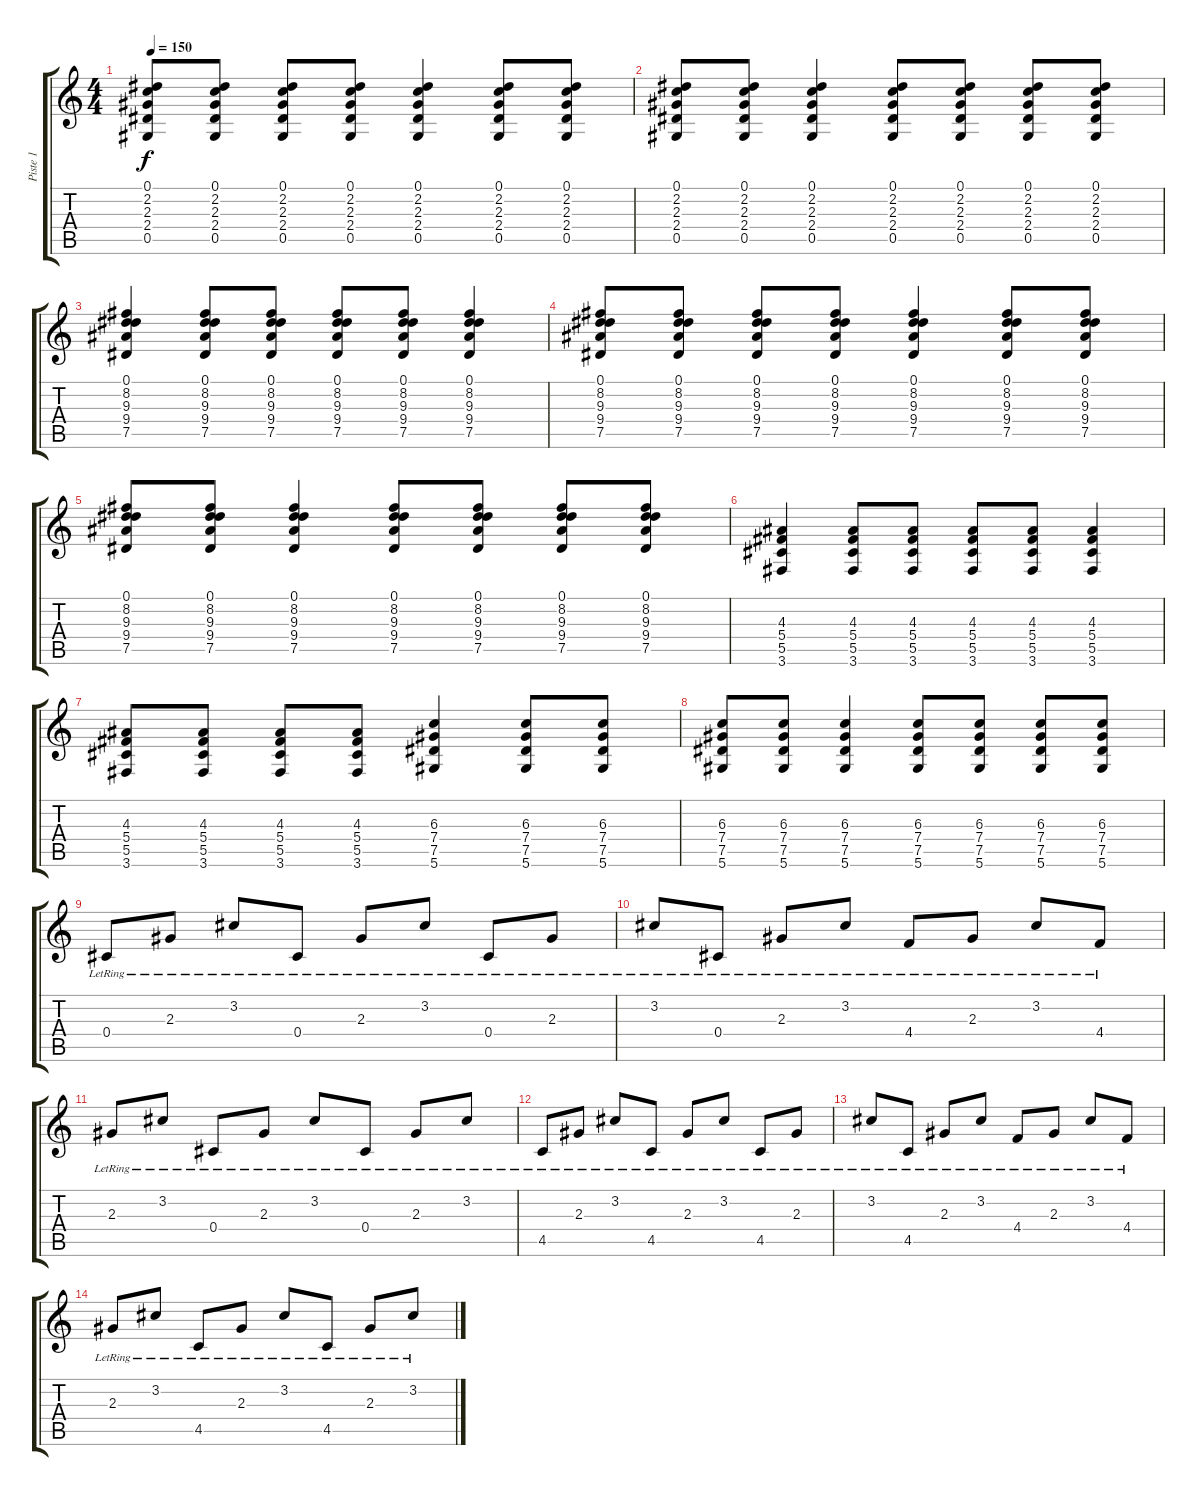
\track ("Piste 1" "Piste 1") {instrument acousticguitarsteel}
\staff {score tabs}
\tuning (Eb4 Bb3 Gb3 Db3 Ab2 Eb2) {hide}
\ts (4 4)
\tempo 150
\clef g2
\ks c
(0.1 2.2 2.3 2.4 0.5).8{dy f} (0.1 2.2 2.3 2.4 0.5).8 (0.1 2.2 2.3 2.4 0.5).8 (0.1 2.2 2.3 2.4 0.5).8 (0.1 2.2 2.3 2.4 0.5).4 (0.1 2.2 2.3 2.4 0.5).8 (0.1 2.2 2.3 2.4 0.5).8 |
(0.1 2.2 2.3 2.4 0.5).8 (0.1 2.2 2.3 2.4 0.5).8 (0.1 2.2 2.3 2.4 0.5).4 (0.1 2.2 2.3 2.4 0.5).8 (0.1 2.2 2.3 2.4 0.5).8 (0.1 2.2 2.3 2.4 0.5).8 (0.1 2.2 2.3 2.4 0.5).8 |
(0.1 8.2 9.3 9.4 7.5).4 (0.1 8.2 9.3 9.4 7.5).8 (0.1 8.2 9.3 9.4 7.5).8 (0.1 8.2 9.3 9.4 7.5).8 (0.1 8.2 9.3 9.4 7.5).8 (0.1 8.2 9.3 9.4 7.5).4 |
(0.1 8.2 9.3 9.4 7.5).8 (0.1 8.2 9.3 9.4 7.5).8 (0.1 8.2 9.3 9.4 7.5).8 (0.1 8.2 9.3 9.4 7.5).8 (0.1 8.2 9.3 9.4 7.5).4 (0.1 8.2 9.3 9.4 7.5).8 (0.1 8.2 9.3 9.4 7.5).8 |
(0.1 8.2 9.3 9.4 7.5).8 (0.1 8.2 9.3 9.4 7.5).8 (0.1 8.2 9.3 9.4 7.5).4 (0.1 8.2 9.3 9.4 7.5).8 (0.1 8.2 9.3 9.4 7.5).8 (0.1 8.2 9.3 9.4 7.5).8 (0.1 8.2 9.3 9.4 7.5).8 |
(4.3 5.4 5.5 3.6).4 (4.3 5.4 5.5 3.6).8 (4.3 5.4 5.5 3.6).8 (4.3 5.4 5.5 3.6).8 (4.3 5.4 5.5 3.6).8 (4.3 5.4 5.5 3.6).4 |
(4.3 5.4 5.5 3.6).8 (4.3 5.4 5.5 3.6).8 (4.3 5.4 5.5 3.6).8 (4.3 5.4 5.5 3.6).8 (6.3 7.4 7.5 5.6).4 (6.3 7.4 7.5 5.6).8 (6.3 7.4 7.5 5.6).8 |
(6.3 7.4 7.5 5.6).8 (6.3 7.4 7.5 5.6).8 (6.3 7.4 7.5 5.6).4 (6.3 7.4 7.5 5.6).8 (6.3 7.4 7.5 5.6).8 (6.3 7.4 7.5 5.6).8 (6.3 7.4 7.5 5.6).8 |
0.4{lr}.8 2.3{lr}.8 3.2{lr}.8 0.4{lr}.8 2.3{lr}.8 3.2{lr}.8 0.4{lr}.8 2.3{lr}.8 |
3.2{lr}.8 0.4{lr}.8 2.3{lr}.8 3.2{lr}.8 4.4{lr}.8 2.3{lr}.8 3.2{lr}.8 4.4{lr}.8 |
2.3{lr}.8 3.2{lr}.8 0.4{lr}.8 2.3{lr}.8 3.2{lr}.8 0.4{lr}.8 2.3{lr}.8 3.2{lr}.8 |
4.5{lr}.8 2.3{lr}.8 3.2{lr}.8 4.5{lr}.8 2.3{lr}.8 3.2{lr}.8 4.5{lr}.8 2.3{lr}.8 |
3.2{lr}.8 4.5{lr}.8 2.3{lr}.8 3.2{lr}.8 4.4{lr}.8 2.3{lr}.8 3.2{lr}.8 4.4{lr}.8 |
2.3{lr}.8 3.2{lr}.8 4.5{lr}.8 2.3{lr}.8 3.2{lr}.8 4.5{lr}.8 2.3{lr}.8 3.2{lr}.8
